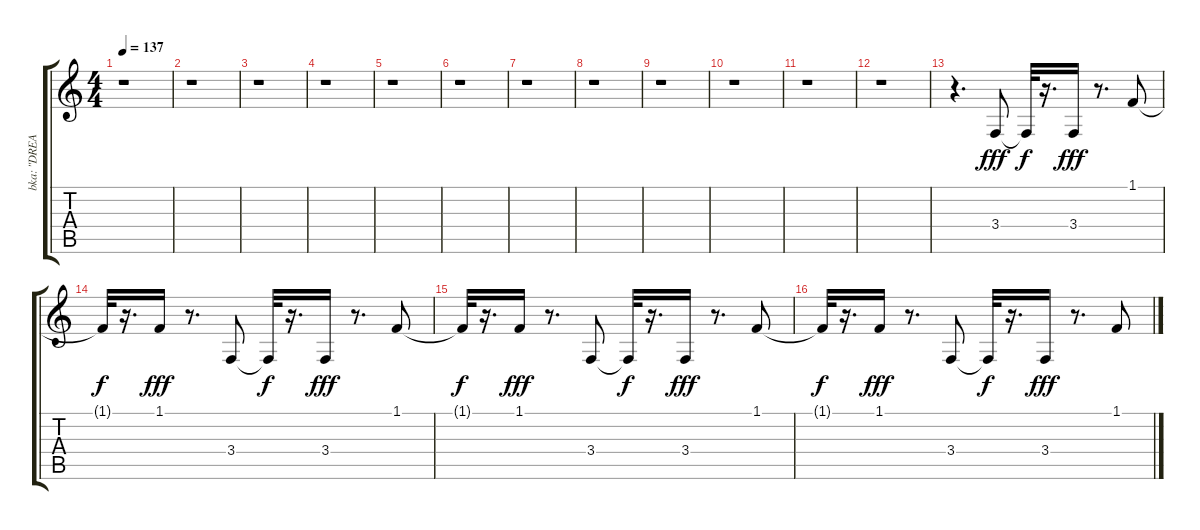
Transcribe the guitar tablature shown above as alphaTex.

\track ("bka: \"DREAMS\"" "bka: \"DREA") {instrument pad3polysynth}
\staff {score tabs}
\tuning (E4 B3 G3 D3 A2 E2) {hide}
\ts (4 4)
\tempo 137
\clef g2
\ks c
r.1{dy f} |
r.1 |
r.1 |
r.1 |
r.1 |
r.1 |
r.1 |
r.1 |
r.1 |
r.1 |
r.1 |
r.1 |
r.4{d} 3.4.8{dy fff volume 10 balance 8} 3.4{t}.32{dy f} r.16{d} 3.4.16{dy fff} r.8{d} 1.1.8 |
1.1{t}.32{dy f} r.16{d} 1.1.16{dy fff} r.8{d} 3.4.8 3.4{t}.32{dy f} r.16{d} 3.4.16{dy fff} r.8{d} 1.1.8 |
1.1{t}.32{dy f} r.16{d} 1.1.16{dy fff} r.8{d} 3.4.8 3.4{t}.32{dy f} r.16{d} 3.4.16{dy fff} r.8{d} 1.1.8 |
1.1{t}.32{dy f} r.16{d} 1.1.16{dy fff} r.8{d} 3.4.8 3.4{t}.32{dy f} r.16{d} 3.4.16{dy fff} r.8{d} 1.1.8
